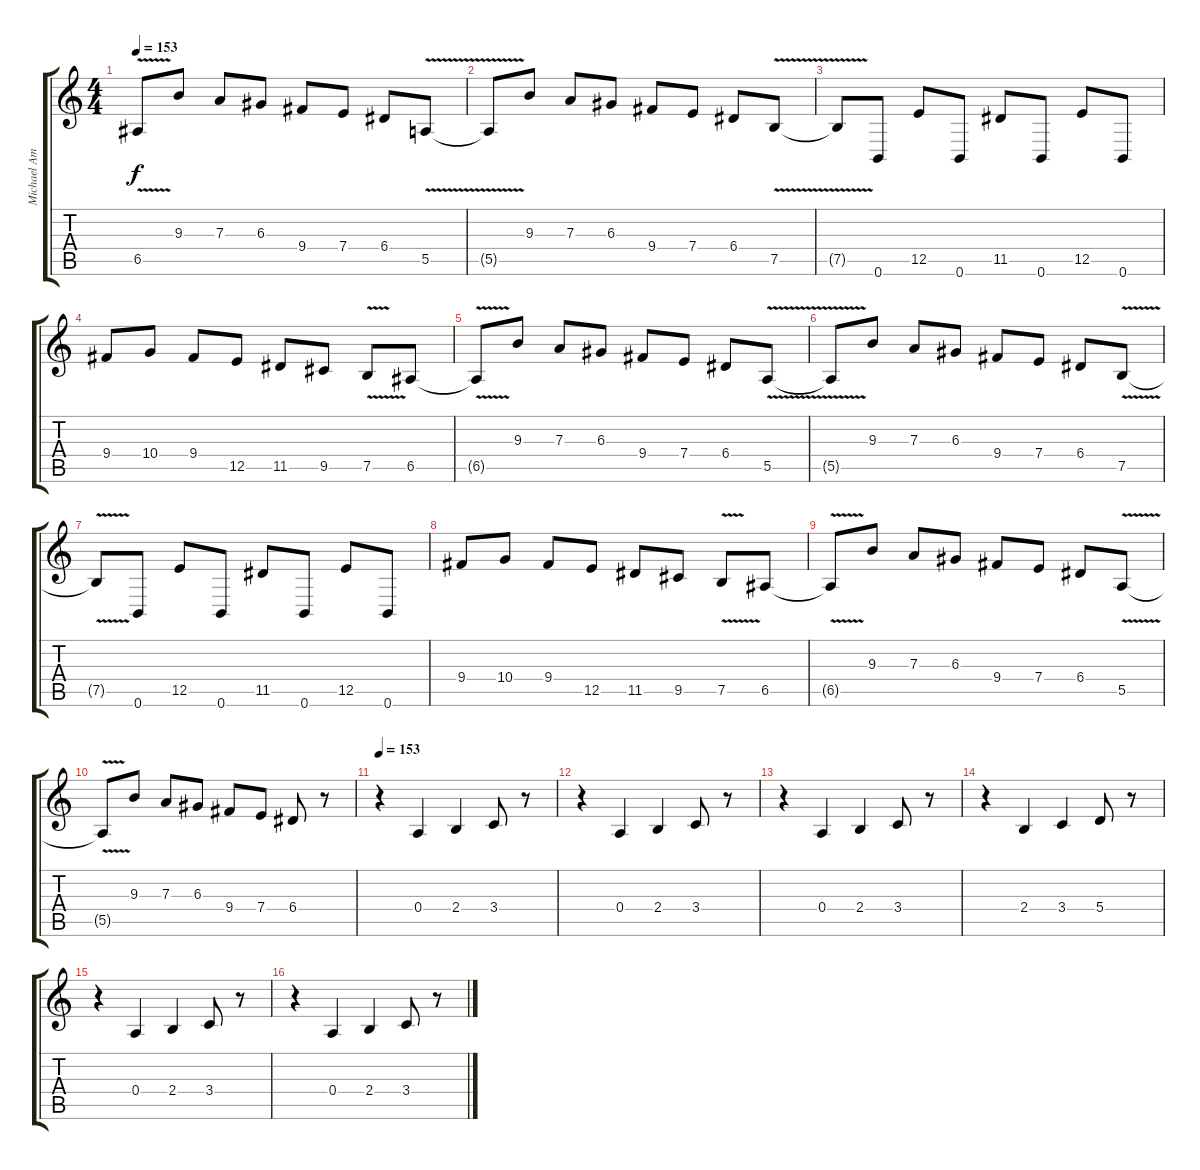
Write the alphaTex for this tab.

\track ("Michael Amott" "Michael Am") {instrument distortionguitar}
\staff {score tabs}
\tuning (B3 Gb3 D3 A2 E2 B1) {hide}
\ts (4 4)
\tempo 153
\clef g2
\ks c
6.5{v t}.8{dy f} 9.3.8 7.3.8 6.3.8 9.4.8 7.4.8 6.4.8 5.5{v}.8 |
5.5{v t}.8 9.3.8 7.3.8 6.3.8 9.4.8 7.4.8 6.4.8 7.5{v}.8 |
7.5{t}.8 0.6.8 12.5.8 0.6.8 11.5.8 0.6.8 12.5.8 0.6.8 |
9.4.8 10.4.8 9.4.8 12.5.8 11.5.8 9.5.8 7.5{v}.8 6.5.8 |
6.5{v t}.8 9.3.8 7.3.8 6.3.8 9.4.8 7.4.8 6.4.8 5.5{v}.8 |
5.5{v t}.8 9.3.8 7.3.8 6.3.8 9.4.8 7.4.8 6.4.8 7.5{v}.8 |
7.5{t}.8 0.6.8 12.5.8 0.6.8 11.5.8 0.6.8 12.5.8 0.6.8 |
9.4.8 10.4.8 9.4.8 12.5.8 11.5.8 9.5.8 7.5{v}.8 6.5.8 |
6.5{v t}.8 9.3.8 7.3.8 6.3.8 9.4.8 7.4.8 6.4.8 5.5{v}.8 |
5.5{v t}.8 9.3.8 7.3.8 6.3.8 9.4.8 7.4.8 6.4.8 r.8 |
\tempo 153
r.4 0.4.4 2.4.4 3.4.8 r.8 |
r.4 0.4.4 2.4.4 3.4.8 r.8 |
r.4 0.4.4 2.4.4 3.4.8 r.8 |
r.4 2.4.4 3.4.4 5.4.8 r.8 |
r.4 0.4.4 2.4.4 3.4.8 r.8 |
r.4 0.4.4 2.4.4 3.4.8 r.8
